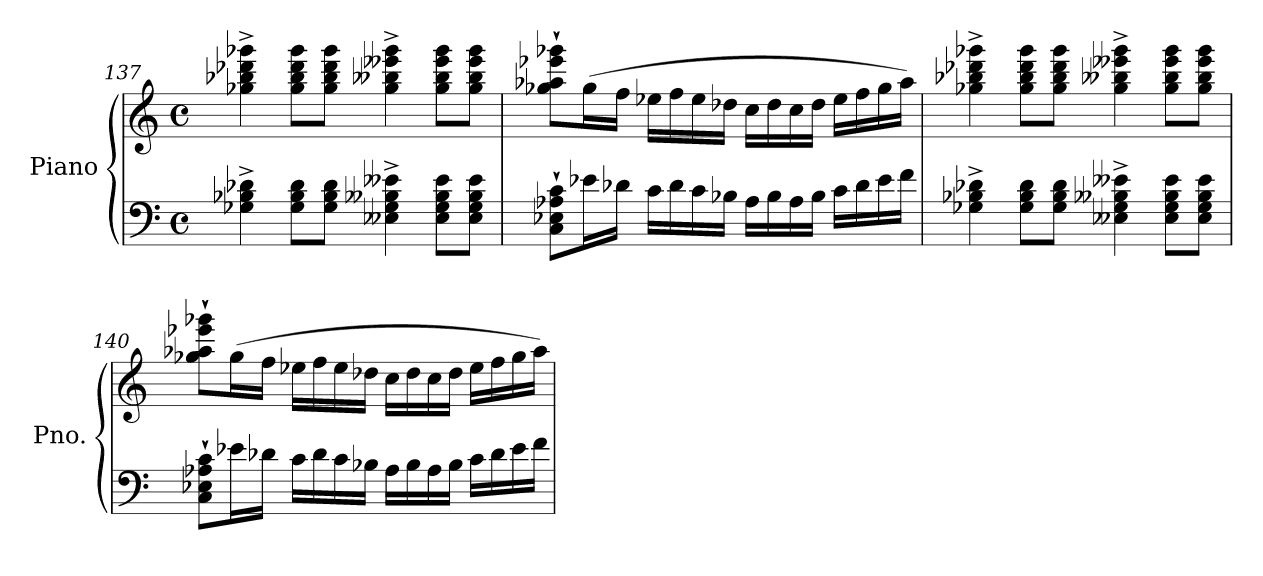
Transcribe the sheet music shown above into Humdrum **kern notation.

**kern	**kern
*part1	*part1
*staff2	*staff1
*I"Piano	*
*I'Pno.	*
!!LO:LB:g=z
*clefF4	*clefG2
*k[]	*k[]
*M4/4	*M4/4
*met(c)	*met(c)
=137	=137
4G-X\^ 4B-X\^ 4d-X\^	4gg-X\^ 4bb-X\^ 4ddd-X\^ 4ggg-X\^
8G-\ 8B-\ 8d-\L	8gg-\ 8bb-\ 8ddd-\ 8ggg-\L
8G-\ 8B-\ 8d-\J	8gg-\ 8bb-\ 8ddd-\ 8ggg-\J
4E--X\^ 4G-\^ 4B--X\^ 4e--X\^	4gg-\^ 4bb--X\^ 4eee--X\^ 4ggg-\^
8E--\ 8G-\ 8B--\ 8e--\L	8gg-\ 8bb--\ 8eee--\ 8ggg-\L
8E--\ 8G-\ 8B--\ 8e--\J	8gg-\ 8bb--\ 8eee--\ 8ggg-\J
=138	=138
8C\` 8E-X\` 8A-X\` 8c\`L	8gg-X\` 8aa-X\` 8eee-X\` 8ggg-X\`L
16e-X\L	(16gg-\L
16d-X\JJ	16ff\JJ
16c\LL	16ee-X\LL
16d-\	16ff\
16c\	16ee-\
16B-X\JJ	16dd-X\JJ
16A-\LL	16cc\LL
16B-\	16dd-\
16A-\	16cc\
16B-\JJ	16dd-\JJ
16c\LL	16ee-\LL
16d-\	16ff\
16e-\	16gg-\
16f\JJ	16aa-\JJ)
=139	=139
4G-X\^ 4B-X\^ 4d-X\^	4gg-X\^ 4bb-X\^ 4ddd-X\^ 4ggg-X\^
8G-\ 8B-\ 8d-\L	8gg-\ 8bb-\ 8ddd-\ 8ggg-\L
8G-\ 8B-\ 8d-\J	8gg-\ 8bb-\ 8ddd-\ 8ggg-\J
4E--X\^ 4G-\^ 4B--X\^ 4e--X\^	4gg-\^ 4bb--X\^ 4eee--X\^ 4ggg-\^
8E--\ 8G-\ 8B--\ 8e--\L	8gg-\ 8bb--\ 8eee--\ 8ggg-\L
8E--\ 8G-\ 8B--\ 8e--\J	8gg-\ 8bb--\ 8eee--\ 8ggg-\J
!!LO:PB:g=z
=140	=140
8C\` 8E-X\` 8A-X\` 8c\`L	8gg-X\` 8aa-X\` 8eee-X\` 8ggg-X\`L
16e-X\L	(16gg-\L
16d-X\JJ	16ff\JJ
16c\LL	16ee-X\LL
16d-\	16ff\
16c\	16ee-\
16B-X\JJ	16dd-X\JJ
16A-\LL	16cc\LL
16B-\	16dd-\
16A-\	16cc\
16B-\JJ	16dd-\JJ
16c\LL	16ee-\LL
16d-\	16ff\
16e-\	16gg-\
16f\JJ	16aa-\JJ)
=	=
*-	*-
